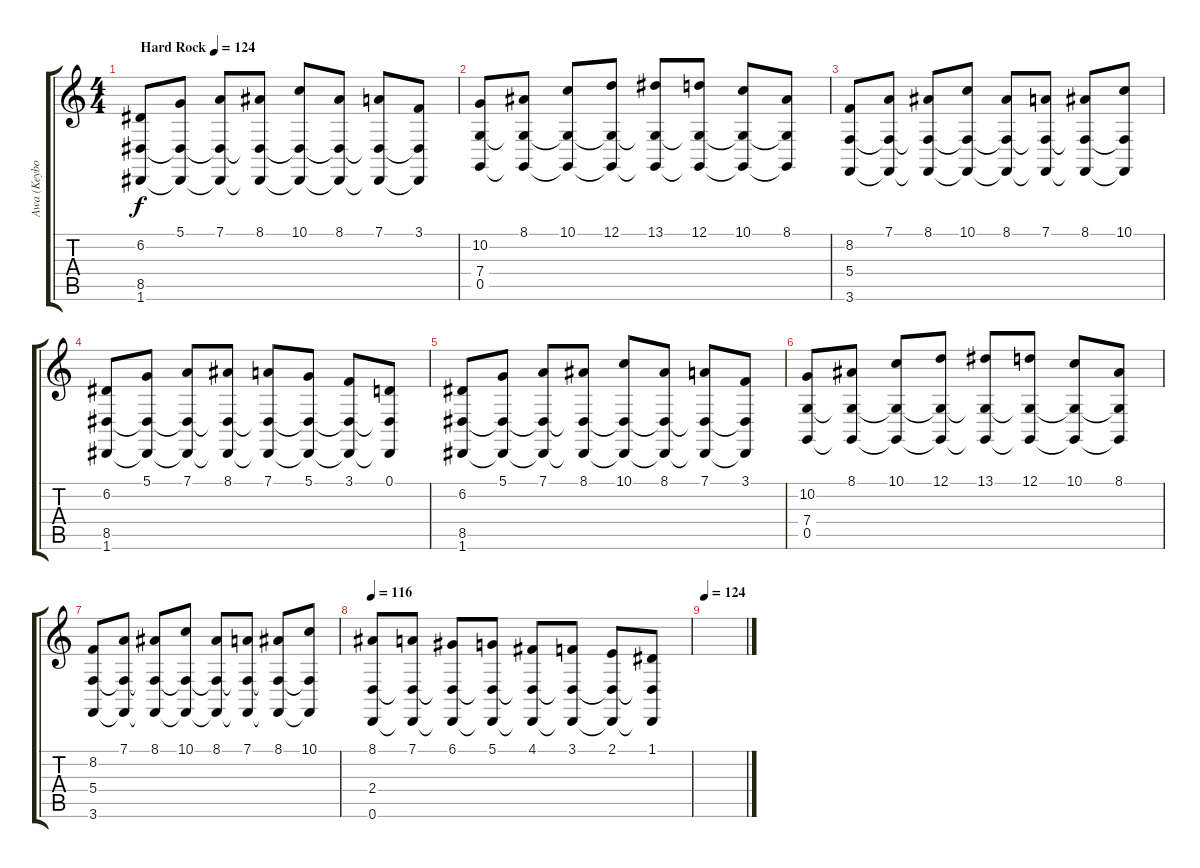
\track ("Awa (Keyboards 1)" "Awa (Keybo") {instrument churchorgan}
\staff {score tabs}
\tuning (D4 A3 F3 C3 G2 D2) {hide}
\ts (4 4)
\tempo (124 "Hard Rock")
\clef g2
\ks c
(6.2 8.5 1.6).8{dy f instrument churchorgan} (5.1 8.5{t} 1.6{t}).8 (7.1 8.5{t} 1.6{t}).8 (8.1 8.5{t} 1.6{t}).8 (10.1 8.5{t} 1.6{t}).8 (8.1 8.5{t} 1.6{t}).8 (7.1 8.5{t} 1.6{t}).8 (3.1 8.5{t} 1.6{t}).8 |
(10.2 7.4 0.5).8 (8.1 7.4{t} 0.5{t}).8 (10.1 7.4{t} 0.5{t}).8 (12.1 7.4{t} 0.5{t}).8 (13.1 7.4{t} 0.5{t}).8 (12.1 7.4{t} 0.5{t}).8 (10.1 7.4{t} 0.5{t}).8 (8.1 7.4{t} 0.5{t}).8 |
(8.2 5.4 3.6).8 (7.1 5.4{t} 3.6{t}).8 (8.1 5.4{t} 3.6{t}).8 (10.1 5.4{t} 3.6{t}).8 (8.1 5.4{t} 3.6{t}).8 (7.1 5.4{t} 3.6{t}).8 (8.1 5.4{t} 3.6{t}).8 (10.1 5.4{t} 3.6{t}).8 |
(6.2 8.5 1.6).8 (5.1 8.5{t} 1.6{t}).8 (7.1 8.5{t} 1.6{t}).8 (8.1 8.5{t} 1.6{t}).8 (7.1 8.5{t} 1.6{t}).8 (5.1 8.5{t} 1.6{t}).8 (3.1 8.5{t} 1.6{t}).8 (0.1 8.5{t} 1.6{t}).8 |
(6.2 8.5 1.6).8 (5.1 8.5{t} 1.6{t}).8 (7.1 8.5{t} 1.6{t}).8 (8.1 8.5{t} 1.6{t}).8 (10.1 8.5{t} 1.6{t}).8 (8.1 8.5{t} 1.6{t}).8 (7.1 8.5{t} 1.6{t}).8 (3.1 8.5{t} 1.6{t}).8 |
(10.2 7.4 0.5).8 (8.1 7.4{t} 0.5{t}).8 (10.1 7.4{t} 0.5{t}).8 (12.1 7.4{t} 0.5{t}).8 (13.1 7.4{t} 0.5{t}).8 (12.1 7.4{t} 0.5{t}).8 (10.1 7.4{t} 0.5{t}).8 (8.1 7.4{t} 0.5{t}).8 |
(8.2 5.4 3.6).8 (7.1 5.4{t} 3.6{t}).8 (8.1 5.4{t} 3.6{t}).8 (10.1 5.4{t} 3.6{t}).8 (8.1 5.4{t} 3.6{t}).8 (7.1 5.4{t} 3.6{t}).8 (8.1 5.4{t} 3.6{t}).8 (10.1 5.4{t} 3.6{t}).8 |
\tempo 116
(8.1 2.4 0.6).8 (7.1 2.4{t} 0.6{t}).8 (6.1 2.4{t} 0.6{t}).8 (5.1 2.4{t} 0.6{t}).8 (4.1 2.4{t} 0.6{t}).8 (3.1 2.4{t} 0.6{t}).8 (2.1 2.4{t} 0.6{t}).8 (1.1 2.4{t} 0.6{t}).8 |
\tempo 124
